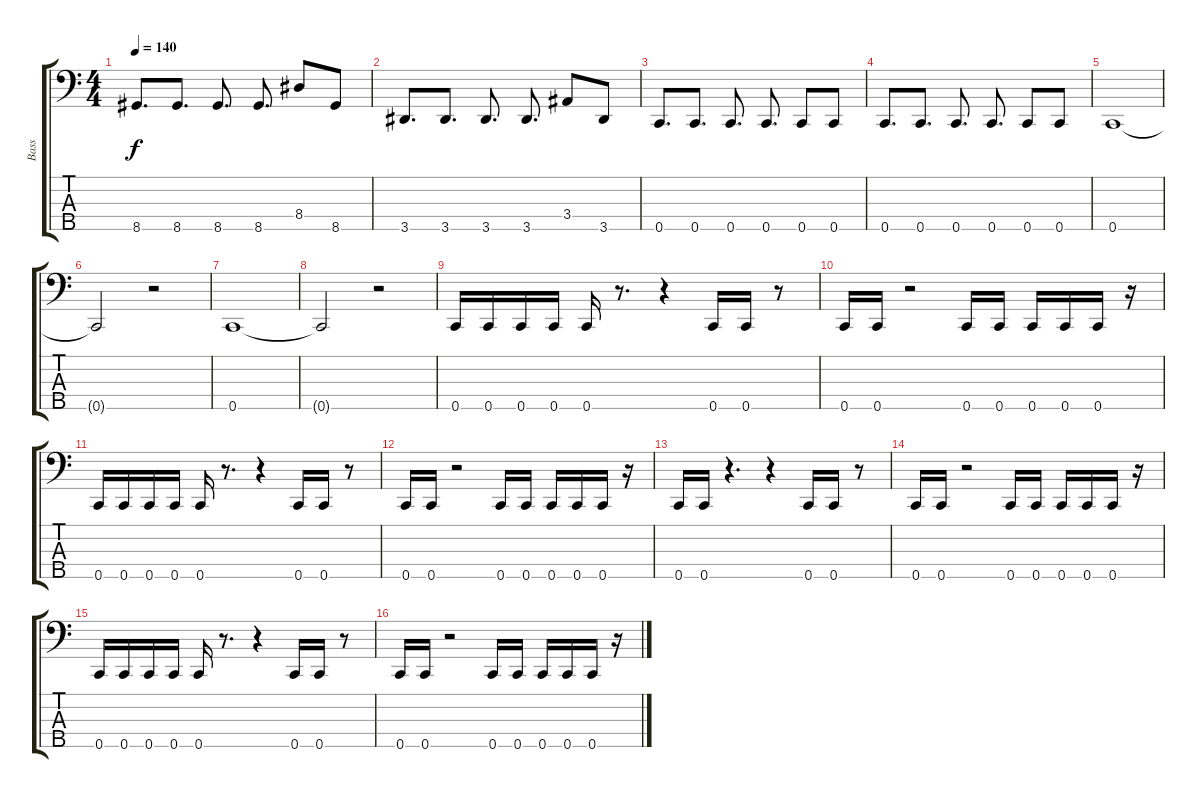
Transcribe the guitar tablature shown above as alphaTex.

\track ("Bass" "Bass") {instrument electricbasspick}
\staff {score tabs}
\tuning (A2 F2 C2 G1 C1) {hide}
\ts (4 4)
\tempo 140
\clef f4
\ks c
8.5.8{d dy f} 8.5.8{d} 8.5.8{d} 8.5.8{d} 8.4.8 8.5.8 |
3.5.8{d} 3.5.8{d} 3.5.8{d} 3.5.8{d} 3.4.8 3.5.8 |
0.5.8{d} 0.5.8{d} 0.5.8{d} 0.5.8{d} 0.5.8 0.5.8 |
0.5.8{d} 0.5.8{d} 0.5.8{d} 0.5.8{d} 0.5.8 0.5.8 |
0.5.1 |
0.5{t}.2 r.2 |
0.5.1 |
0.5{t}.2 r.2 |
0.5.16 0.5.16 0.5.16 0.5.16 0.5.16 r.8{d} r.4 0.5.16 0.5.16 r.8 |
0.5.16 0.5.16 r.2 0.5.16 0.5.16 0.5.16 0.5.16 0.5.16 r.16 |
0.5.16 0.5.16 0.5.16 0.5.16 0.5.16 r.8{d} r.4 0.5.16 0.5.16 r.8 |
0.5.16 0.5.16 r.2 0.5.16 0.5.16 0.5.16 0.5.16 0.5.16 r.16 |
0.5.16 0.5.16 r.4{d} r.4 0.5.16 0.5.16 r.8 |
0.5.16 0.5.16 r.2 0.5.16 0.5.16 0.5.16 0.5.16 0.5.16 r.16 |
0.5.16 0.5.16 0.5.16 0.5.16 0.5.16 r.8{d} r.4 0.5.16 0.5.16 r.8 |
0.5.16 0.5.16 r.2 0.5.16 0.5.16 0.5.16 0.5.16 0.5.16 r.16
